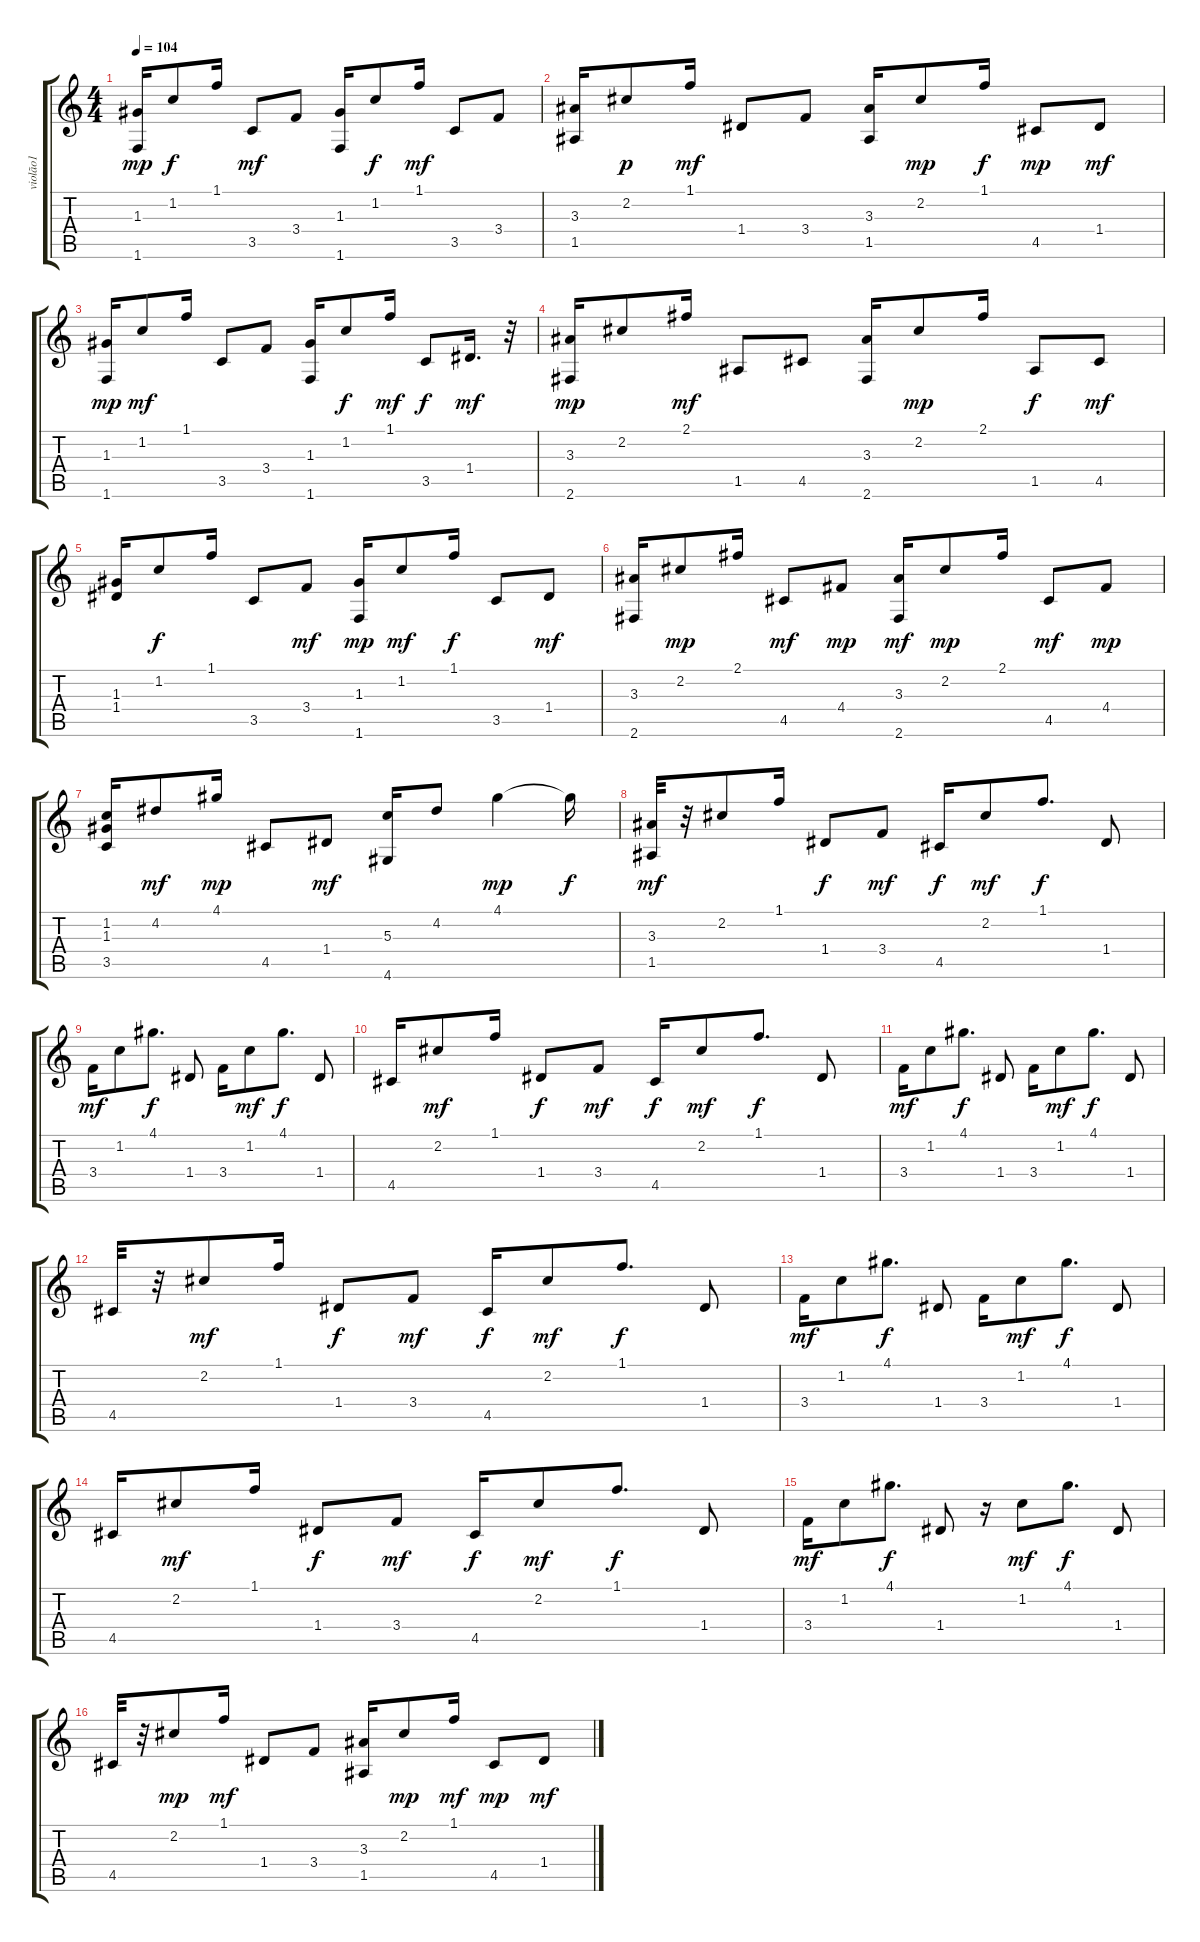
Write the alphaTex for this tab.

\track ("violão1" "violão1") {instrument acousticguitarnylon}
\staff {score tabs}
\tuning (E4 B3 G3 D3 A2 E2) {hide}
\ts (4 4)
\tempo 104
\clef g2
\ks c
(1.3 1.6).16{dy mp} 1.2.8{dy f} 1.1.16 3.5.8{dy mf} 3.4.8 (1.3 1.6).16 1.2.8{dy f} 1.1.16{dy mf} 3.5.8 3.4.8 |
(3.3 1.5).16 2.2.8{dy p} 1.1.16{dy mf} 1.4.8 3.4.8 (3.3 1.5).16 2.2.8{dy mp} 1.1.16{dy f} 4.5.8{dy mp} 1.4.8{dy mf} |
(1.3 1.6).16{dy mp} 1.2.8{dy mf} 1.1.16 3.5.8 3.4.8 (1.3 1.6).16 1.2.8{dy f} 1.1.16{dy mf} 3.5.8{dy f} 1.4.16{d dy mf} r.32 |
(3.3 2.6).16{dy mp} 2.2.8 2.1.16{dy mf} 1.5.8 4.5.8 (3.3 2.6).16 2.2.8{dy mp} 2.1.16 1.5.8{dy f} 4.5.8{dy mf} |
(1.3 1.4).16 1.2.8{dy f} 1.1.16 3.5.8 3.4.8{dy mf} (1.3 1.6).16{dy mp} 1.2.8{dy mf} 1.1.16{dy f} 3.5.8 1.4.8{dy mf} |
(3.3 2.6).16 2.2.8{dy mp} 2.1.16 4.5.8{dy mf} 4.4.8{dy mp} (3.3 2.6).16{dy mf} 2.2.8{dy mp} 2.1.16 4.5.8{dy mf} 4.4.8{dy mp} |
(1.2 1.3 3.5).16 4.2.8{dy mf} 4.1.16{dy mp} 4.5.8 1.4.8{dy mf} (5.3 4.6).16 4.2.8 4.1.4{dy mp} 4.1{t}.16{dy f} |
(3.3 1.5).32{dy mf} r.32 2.2.8 1.1.16 1.4.8{dy f} 3.4.8{dy mf} 4.5.16{dy f} 2.2.8{dy mf} 1.1.8{d dy f} 1.4.8 |
3.4.16{dy mf} 1.2.8 4.1.8{d dy f} 1.4.8 3.4.16 1.2.8{dy mf} 4.1.8{d dy f} 1.4.8 |
4.5.16 2.2.8{dy mf} 1.1.16 1.4.8{dy f} 3.4.8{dy mf} 4.5.16{dy f} 2.2.8{dy mf} 1.1.8{d dy f} 1.4.8 |
3.4.16{dy mf} 1.2.8 4.1.8{d dy f} 1.4.8 3.4.16 1.2.8{dy mf} 4.1.8{d dy f} 1.4.8 |
4.5.32 r.32 2.2.8{dy mf} 1.1.16 1.4.8{dy f} 3.4.8{dy mf} 4.5.16{dy f} 2.2.8{dy mf} 1.1.8{d dy f} 1.4.8 |
3.4.16{dy mf} 1.2.8 4.1.8{d dy f} 1.4.8 3.4.16 1.2.8{dy mf} 4.1.8{d dy f} 1.4.8 |
4.5.16 2.2.8{dy mf} 1.1.16 1.4.8{dy f} 3.4.8{dy mf} 4.5.16{dy f} 2.2.8{dy mf} 1.1.8{d dy f} 1.4.8 |
3.4.16{dy mf} 1.2.8 4.1.8{d dy f} 1.4.8 r.16 1.2.8{dy mf} 4.1.8{d dy f} 1.4.8 |
4.5.32 r.32 2.2.8{dy mp} 1.1.16{dy mf} 1.4.8 3.4.8 (3.3 1.5).16 2.2.8{dy mp} 1.1.16{dy mf} 4.5.8{dy mp} 1.4.8{dy mf}
